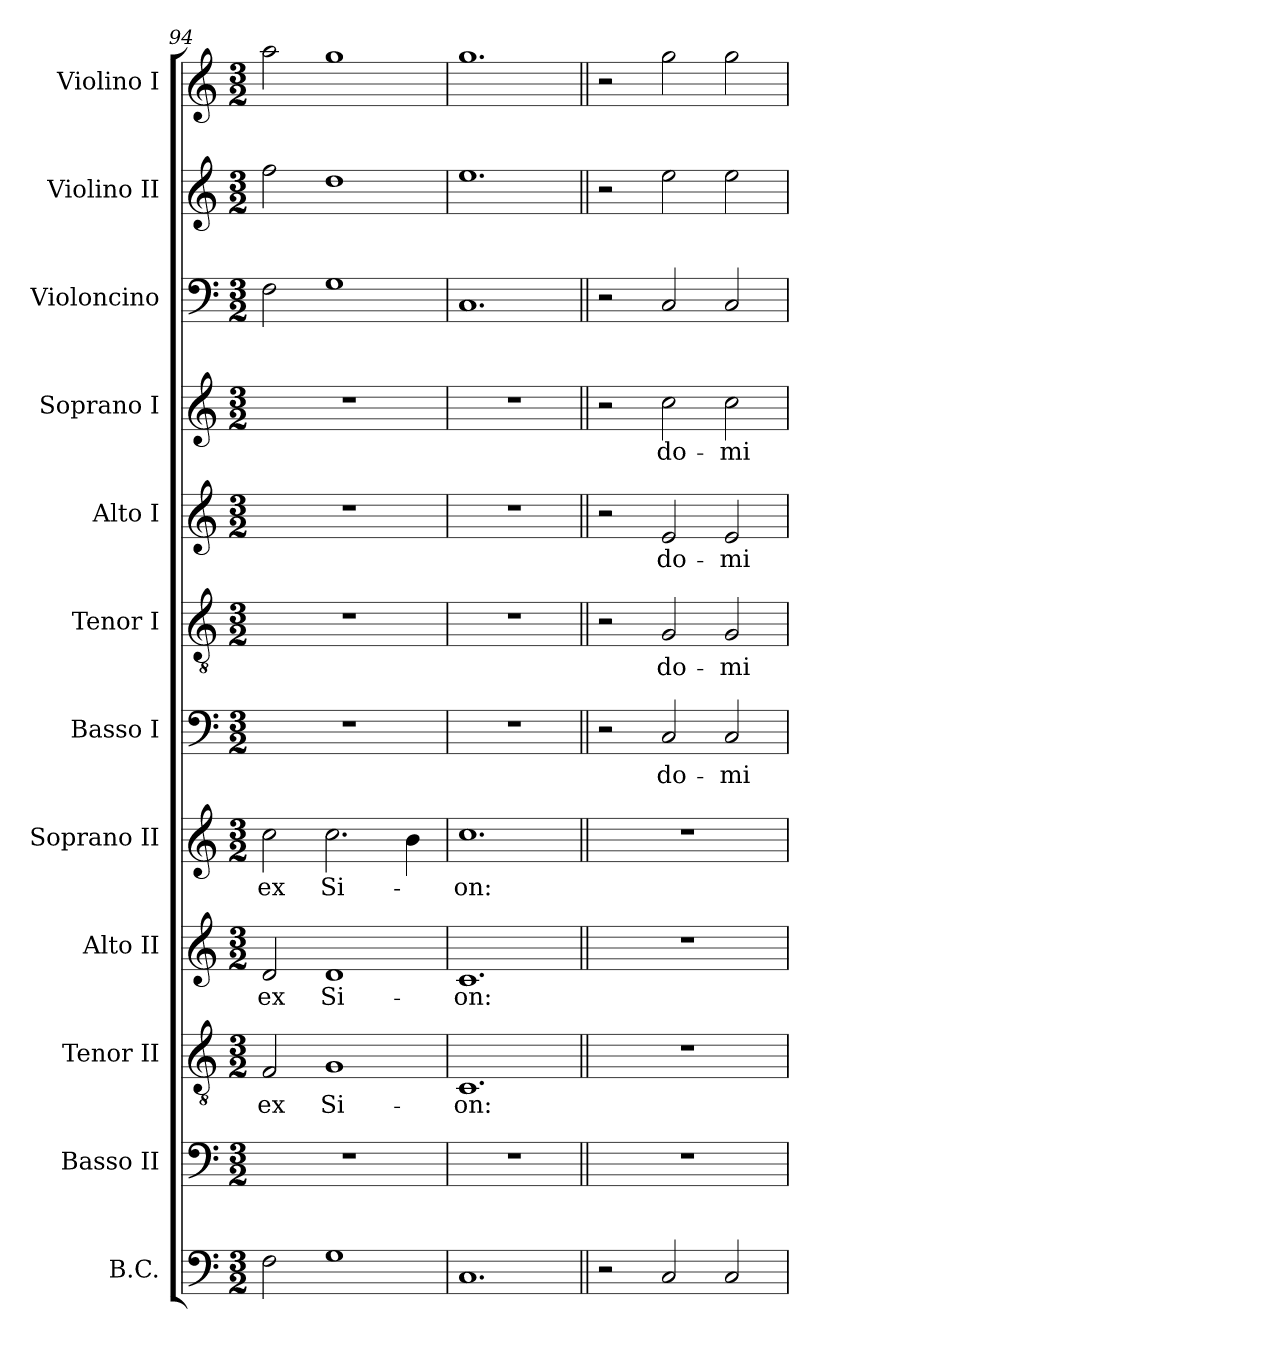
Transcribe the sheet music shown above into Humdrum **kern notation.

**kern	**kern	**kern	**text	**kern	**text	**kern	**text	**kern	**text	**kern	**text	**kern	**text	**kern	**text	**kern	**kern	**kern
*part12	*part11	*part10	*part10	*part9	*part9	*part8	*part8	*part7	*part7	*part6	*part6	*part5	*part5	*part4	*part4	*part3	*part2	*part1
*staff12	*staff11	*staff10	*staff10	*staff9	*staff9	*staff8	*staff8	*staff7	*staff7	*staff6	*staff6	*staff5	*staff5	*staff4	*staff4	*staff3	*staff2	*staff1
*I"B.C.	*I"Basso II	*I"Tenor II	*	*I"Alto II	*	*I"Soprano II	*	*I"Basso I	*	*I"Tenor I	*	*I"Alto I	*	*I"Soprano I	*	*I"Violoncino	*I"Violino II	*I"Violino I
*I'BC	*I'B 2	*I'T 2	*	*I'A 2	*	*I'S 2	*	*I'B 1	*	*I'T 1	*	*I'A 1	*	*I'S 1	*	*I'Vc.	*I'Vln. II	*I'Vln. I
*clefF4	*clefF4	*clefGv2	*	*clefG2	*	*clefG2	*	*clefF4	*	*clefGv2	*	*clefG2	*	*clefG2	*	*clefF4	*clefG2	*clefG2
*k[]	*k[]	*k[]	*	*k[]	*	*k[]	*	*k[]	*	*k[]	*	*k[]	*	*k[]	*	*k[]	*k[]	*k[]
*C:	*C:	*C:	*	*C:	*	*C:	*	*C:	*	*C:	*	*C:	*	*C:	*	*C:	*C:	*C:
*M3/2	*M3/2	*M3/2	*	*M3/2	*	*M3/2	*	*M3/2	*	*M3/2	*	*M3/2	*	*M3/2	*	*M3/2	*M3/2	*M3/2
=94	=94	=94	=94	=94	=94	=94	=94	=94	=94	=94	=94	=94	=94	=94	=94	=94	=94	=94
!	!	!	!LO:LY:b	!	!	!	!	!	!	!	!	!	!	!	!	!	!	!
!	!	!	!	!	!LO:LY:b	!	!	!	!	!	!	!	!	!	!	!	!	!
!	!	!	!	!	!	!	!LO:LY:b	!	!	!	!	!	!	!	!	!	!	!
2F\	1.r	2F/	ex	2d/	ex	2cc\	ex	1.r	.	1.r	.	1.r	.	1.r	.	2F\	2ff\	2aa\
!	!	!	!LO:LY:b	!	!	!	!	!	!	!	!	!	!	!	!	!	!	!
!	!	!	!	!	!LO:LY:b	!	!	!	!	!	!	!	!	!	!	!	!	!
!	!	!	!	!	!	!	!LO:LY:b	!	!	!	!	!	!	!	!	!	!	!
1G	.	1G	Si-	1d	Si-	2.cc\	Si-	.	.	.	.	.	.	.	.	1G	1dd	1gg
.	.	.	.	.	.	4b\	.	.	.	.	.	.	.	.	.	.	.	.
=95	=95	=95	=95	=95	=95	=95	=95	=95	=95	=95	=95	=95	=95	=95	=95	=95	=95	=95
!	!	!	!LO:LY:b	!	!	!	!	!	!	!	!	!	!	!	!	!	!	!
!	!	!	!	!	!LO:LY:b	!	!	!	!	!	!	!	!	!	!	!	!	!
!	!	!	!	!	!	!	!LO:LY:b	!	!	!	!	!	!	!	!	!	!	!
1.C	1.r	1.C	-on:	1.c	-on:	1.cc	-on:	1.r	.	1.r	.	1.r	.	1.r	.	1.C	1.ee	1.gg
!!LO:PB:g=z
=96||	=96||	=96||	=96||	=96||	=96||	=96||	=96||	=96||	=96||	=96||	=96||	=96||	=96||	=96||	=96||	=96||	=96||	=96||
2r	1.r	1.r	.	1.r	.	1.r	.	2r	.	2r	.	2r	.	2r	.	2r	2r	2r
!	!	!	!	!	!	!	!	!	!LO:LY:b	!	!	!	!	!	!	!	!	!
!	!	!	!	!	!	!	!	!	!	!	!LO:LY:b	!	!	!	!	!	!	!
!	!	!	!	!	!	!	!	!	!	!	!	!	!LO:LY:b	!	!	!	!	!
!	!	!	!	!	!	!	!	!	!	!	!	!	!	!	!LO:LY:b	!	!	!
2C/	.	.	.	.	.	.	.	2C/	do-	2G/	do-	2e/	do-	2cc\	do-	2C/	2ee\	2gg\
!	!	!	!	!	!	!	!	!	!LO:LY:b	!	!	!	!	!	!	!	!	!
!	!	!	!	!	!	!	!	!	!	!	!LO:LY:b	!	!	!	!	!	!	!
!	!	!	!	!	!	!	!	!	!	!	!	!	!LO:LY:b	!	!	!	!	!
!	!	!	!	!	!	!	!	!	!	!	!	!	!	!	!LO:LY:b	!	!	!
2C/	.	.	.	.	.	.	.	2C/	-mi-	2G/	-mi-	2e/	-mi-	2cc\	-mi-	2C/	2ee\	2gg\
=	=	=	=	=	=	=	=	=	=	=	=	=	=	=	=	=	=	=
*-	*-	*-	*-	*-	*-	*-	*-	*-	*-	*-	*-	*-	*-	*-	*-	*-	*-	*-
